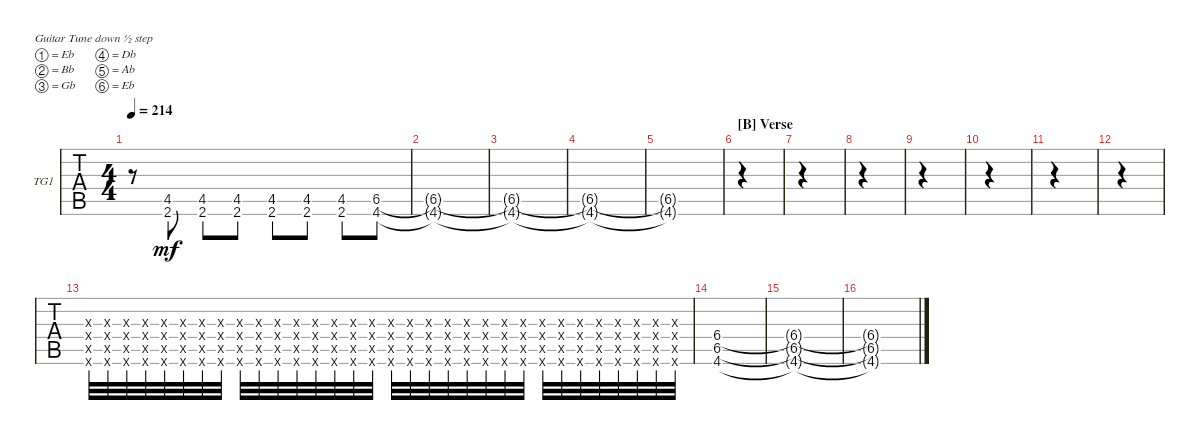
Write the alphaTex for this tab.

\defaultSystemsLayout 4
\bracketExtendMode groupsimilarinstruments
\firstSystemTrackNameOrientation horizontal
\otherSystemsTrackNameOrientation horizontal
\track ("Tim - Guitar One" "TG1") {instrument distortionguitar}
\staff {tabs}
\tuning (Eb4 Bb3 Gb3 Db3 Ab2 Eb2)
\ts (4 4)
\tempo 214
\clef g2
\ks c
r.8{dy mf} (4.5 2.6).8 (4.5 2.6).8 (4.5 2.6).8 (4.5 2.6).8 (4.5 2.6).8 (4.5 2.6).8 (4.6 6.5).8 |
(4.6{t} 6.5{t}).1 |
(6.5{t} 4.6{t}).1 |
(4.6{t} 6.5{t}).1 |
(6.5{t} 4.6{t}).1 |
\section ("B" "Verse")
|
|
|
|
|
|
|
(36.6{x} 36.5{x} 36.4{x} 36.3{x}).32 (36.6{x} 36.5{x} 36.4{x} 36.3{x}).32 (35.6{x} 35.5{x} 35.4{x} 35.3{x}).32 (35.6{x} 35.5{x} 35.4{x} 35.3{x}).32 (34.3{x} 34.4{x} 34.5{x} 34.6{x}).32 (34.3{x} 34.4{x} 34.5{x} 34.6{x}).32 (33.6{x} 33.5{x} 33.4{x} 33.3{x}).32 (33.6{x} 33.5{x} 33.4{x} 33.3{x}).32 (32.3{x} 32.4{x} 32.5{x} 32.6{x}).32 (32.3{x} 32.4{x} 32.5{x} 32.6{x}).32 (31.6{x} 31.5{x} 31.4{x} 31.3{x}).32 (31.6{x} 31.5{x} 31.4{x} 31.3{x}).32 (30.6{x} 30.3{x} 30.4{x} 30.5{x}).32 (30.6{x} 30.3{x} 30.4{x} 30.5{x}).32 (29.6{x} 29.5{x} 29.4{x} 29.3{x}).32 (29.6{x} 29.5{x} 29.4{x} 29.3{x}).32 (28.6{x} 28.3{x} 28.4{x} 28.5{x}).32 (28.6{x} 28.3{x} 28.4{x} 28.5{x}).32 (27.6{x} 27.5{x} 27.4{x} 27.3{x}).32 (27.6{x} 27.5{x} 27.4{x} 27.3{x}).32 (26.6{x} 26.3{x} 26.4{x} 26.5{x}).32 (26.6{x} 26.3{x} 26.4{x} 26.5{x}).32 (25.6{x} 25.5{x} 25.4{x} 25.3{x}).32 (25.6{x} 25.5{x} 25.4{x} 25.3{x}).32 (24.6{x} 24.3{x} 24.4{x} 24.5{x}).32 (24.6{x} 24.3{x} 24.4{x} 24.5{x}).32 (23.6{x} 23.5{x} 23.4{x} 23.3{x}).32 (23.6{x} 23.5{x} 23.4{x} 23.3{x}).32 (22.6{x} 22.3{x} 22.4{x} 22.5{x}).32 (22.6{x} 22.3{x} 22.4{x} 22.5{x}).32 (21.6{x} 2.5{x} 21.4{x} 21.3{x}).32 (21.6{x} 2.5{x} 21.4{x} 21.3{x}).32 |
(4.6 6.5 6.4).1 |
(6.4{t} 6.5{t} 4.6{t}).1 |
(4.6{t} 6.5{t} 6.4{t}).1
